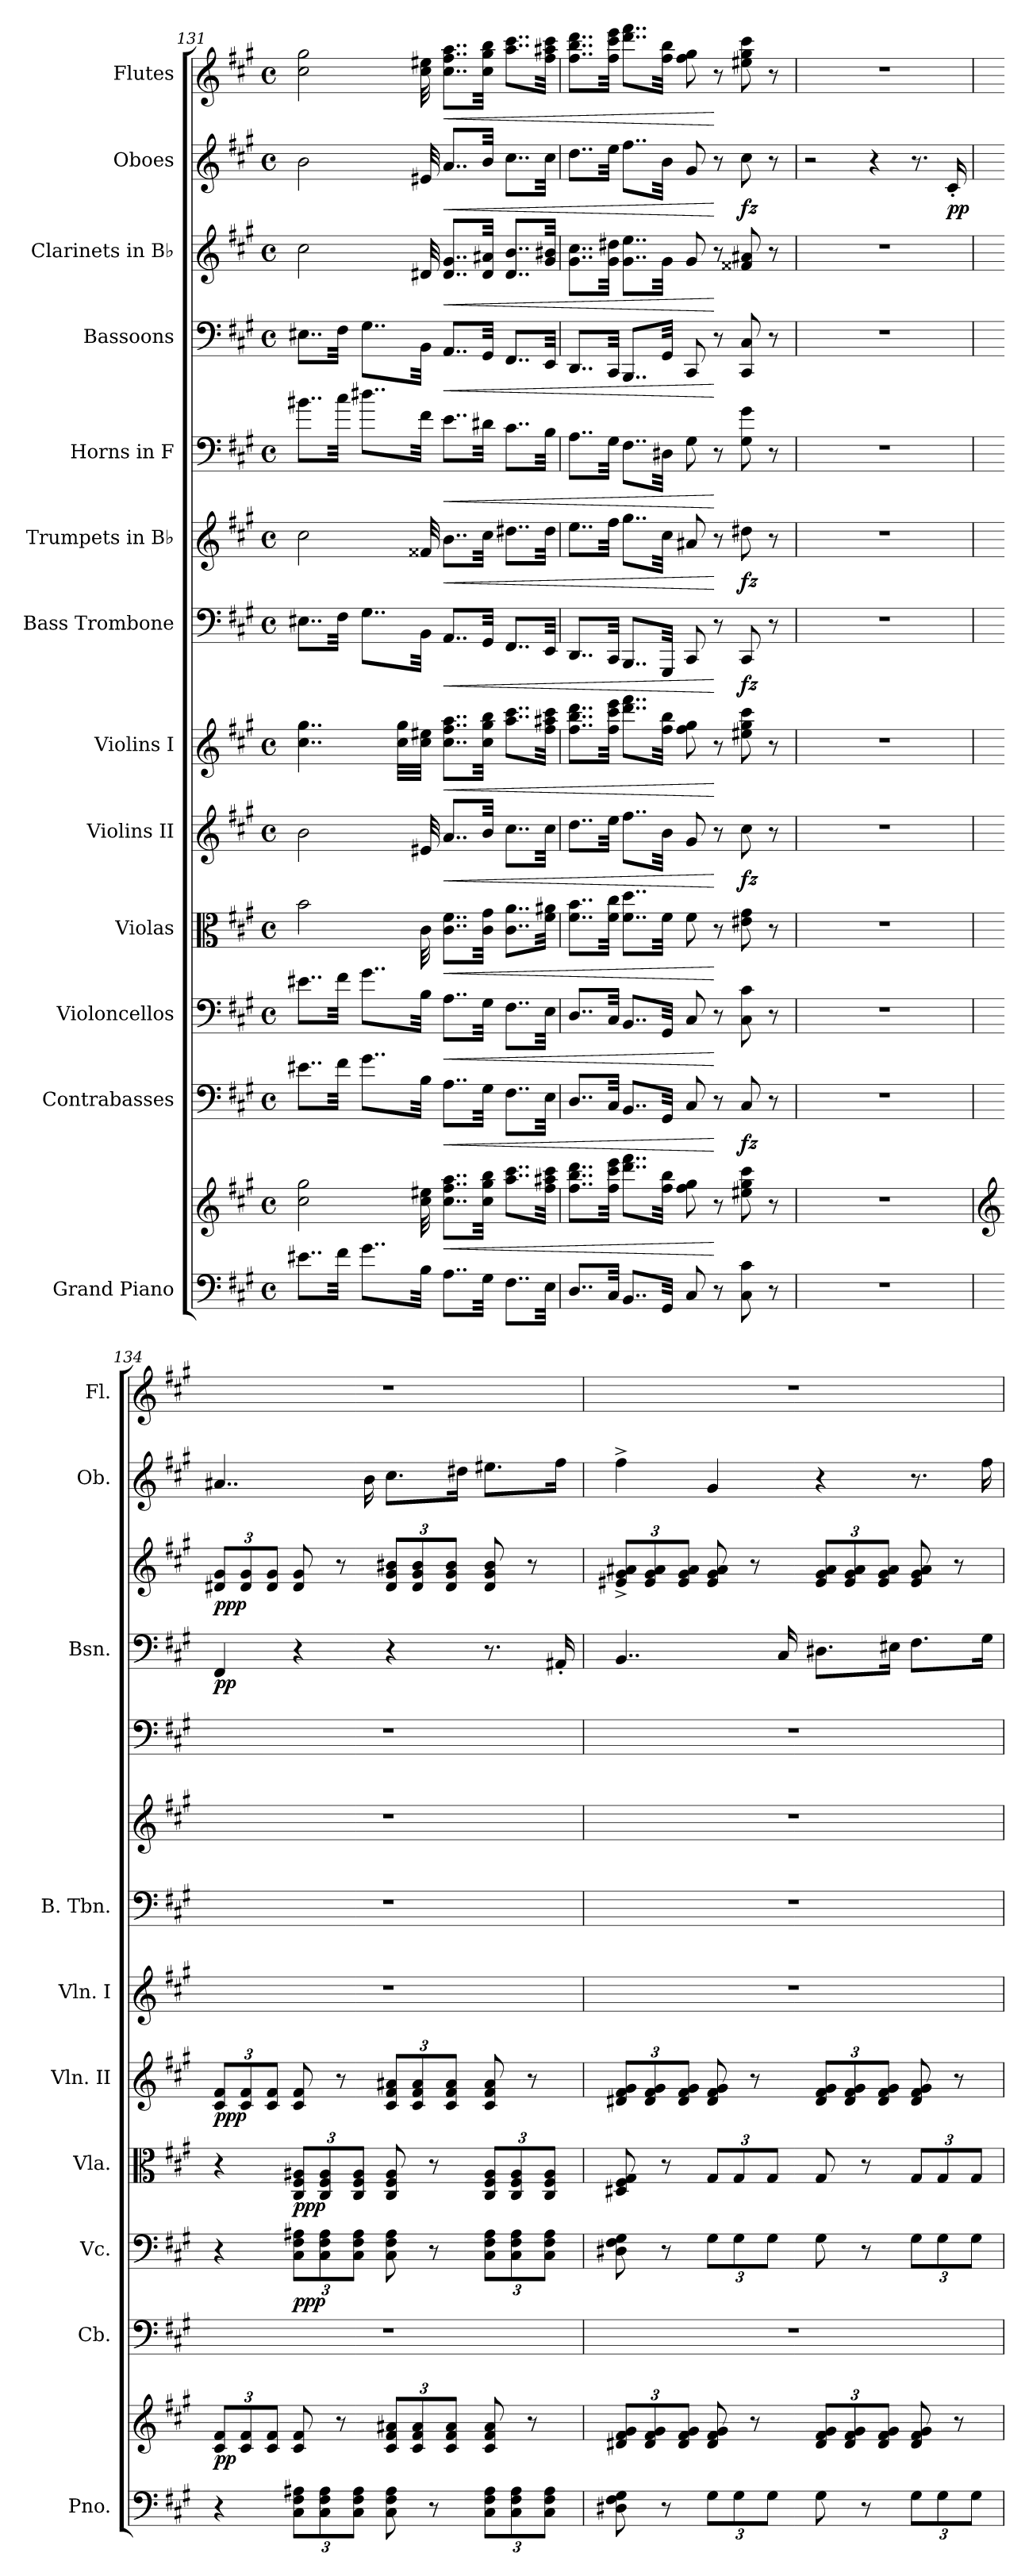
**kern	**kern	**dynam	**kern	**dynam	**kern	**dynam	**kern	**dynam	**kern	**dynam	**kern	**dynam	**kern	**dynam	**kern	**dynam	**kern	**dynam	**kern	**dynam	**kern	**dynam	**kern	**dynam	**kern	**dynam
*part13	*part13	*part13	*part12	*part12	*part11	*part11	*part10	*part10	*part9	*part9	*part8	*part8	*part7	*part7	*part6	*part6	*part5	*part5	*part4	*part4	*part3	*part3	*part2	*part2	*part1	*part1
*staff14	*staff13	*staff13/14	*staff12	*staff12	*staff11	*staff11	*staff10	*staff10	*staff9	*staff9	*staff8	*staff8	*staff7	*staff7	*staff6	*staff6	*staff5	*staff5	*staff4	*staff4	*staff3	*staff3	*staff2	*staff2	*staff1	*staff1
*I"Grand Piano	*	*	*I"Contrabasses	*	*I"Violoncellos	*	*I"Violas	*	*I"Violins II	*	*I"Violins I	*	*I"Bass Trombone	*	*I"Trumpets in B♭	*	*I"Horns in F	*	*I"Bassoons	*	*I"Clarinets in B♭	*	*I"Oboes	*	*I"Flutes	*
*I'Pno.	*	*	*I'Cb.	*	*I'Vc.	*	*I'Vla.	*	*I'Vln. II	*	*I'Vln. I	*	*I'B. Tbn.	*	*	*	*	*	*I'Bsn.	*	*	*	*I'Ob.	*	*I'Fl.	*
!!LO:PB:g=z
*clefF4	*clefG2	*	*clefF4	*	*clefF4	*	*clefC3	*	*clefG2	*	*clefG2	*	*clefF4	*	*clefG2	*	*clefF4	*	*clefF4	*	*clefG2	*	*clefG2	*	*clefG2	*
*	*	*	*ITrd7c12	*	*	*	*	*	*	*	*	*	*	*	*ITrd1c2	*	*ITrd4c7	*	*	*	*ITrd1c2	*	*	*	*	*
*k[f#c#g#]	*k[f#c#g#]	*	*k[f#c#g#]	*	*k[f#c#g#]	*	*k[f#c#g#]	*	*k[f#c#g#]	*	*k[f#c#g#]	*	*k[f#c#g#]	*	*k[f#]	*	*k[f#c#]	*	*k[f#c#g#]	*	*k[f#]	*	*k[f#c#g#]	*	*k[f#c#g#]	*
*M4/4	*M4/4	*	*M4/4	*	*M4/4	*	*M4/4	*	*M4/4	*	*M4/4	*	*M4/4	*	*M4/4	*	*M4/4	*	*M4/4	*	*M4/4	*	*M4/4	*	*M4/4	*
*met(c)	*met(c)	*	*met(c)	*	*met(c)	*	*met(c)	*	*met(c)	*	*met(c)	*	*met(c)	*	*met(c)	*	*met(c)	*	*met(c)	*	*met(c)	*	*met(c)	*	*met(c)	*
=131	=131	=131	=131	=131	=131	=131	=131	=131	=131	=131	=131	=131	=131	=131	=131	=131	=131	=131	=131	=131	=131	=131	=131	=131	=131	=131
!	!LO:N:vis=2	!	!	!	!	!	!LO:N:vis=2	!	!LO:N:vis=2	!	!	!	!	!	!LO:N:vis=2	!	!	!	!	!	!LO:N:vis=2	!	!LO:N:vis=2	!	!LO:N:vis=2	!
8..e#X\L	4...cc#\ 4...gg#\	.	8..E#X\L	.	8..e#X\L	.	4...b\	.	4...b\	.	4..cc#\ 4..gg#\	.	8..E#X\L	.	4...b\	.	8..e#X\L	.	8..E#X\L	.	4...b\	.	4...b\	.	4...cc#\ 4...gg#\	.
32f#\Jkk	.	.	32F#\Jkk	.	32f#\Jkk	.	.	.	.	.	.	.	32F#\Jkk	.	.	.	32f#\Jkk	.	32F#\Jkk	.	.	.	.	.	.	.
8..g#\L	.	.	8..G#\L	.	8..g#\L	.	.	.	.	.	.	.	8..G#\L	.	.	.	8..g#X\L	.	8..G#\L	.	.	.	.	.	.	.
.	.	.	.	.	.	.	.	.	.	.	32cc#\ 32gg#\LLL	.	.	.	.	.	.	.	.	.	.	.	.	.	.	.
32B\Jkk	32cc#\ 32ee#X\	.	32BB\Jkk	.	32B\Jkk	.	32c#\	.	32e#X/	.	32cc#\ 32ee#X\JJJ	.	32BB\Jkk	.	32e#X/	.	32B\Jkk	.	32BB\Jkk	.	32c#X/	.	32e#X/	.	32cc#\ 32ee#X\	.
!	!	!LO:HP:b	!	!LO:HP:b	!	!LO:HP:b	!	!LO:HP:b	!	!LO:HP:b	!	!LO:HP:b	!	!LO:HP:b	!	!LO:HP:b	!	!LO:HP:b	!	!LO:HP:b	!	!LO:HP:b	!	!LO:HP:b	!	!LO:HP:b
8..A\L	8..cc#\ 8..ff#\ 8..aa\L	<	8..AA\L	<	8..A\L	<	8..c#\ 8..f#\L	<	8..a/L	<	8..cc#\ 8..ff#\ 8..aa\L	<	8..AA/L	<	8..a\L	<	8..A\L	<	8..AA/L	<	8..c#/ 8..f#/L	<	8..a/L	<	8..cc#\ 8..ff#\ 8..aa\L	<
32G#\Jkk	32cc#\ 32gg#\ 32bb\Jkk	.	32GG#\Jkk	.	32G#\Jkk	.	32c#\ 32g#\Jkk	.	32b/Jkk	.	32cc#\ 32gg#\ 32bb\Jkk	.	32GG#/Jkk	.	32b\Jkk	.	32G#X\Jkk	.	32GG#/Jkk	.	32c#/ 32g#X/Jkk	.	32b/Jkk	.	32cc#\ 32gg#\ 32bb\Jkk	.
8..F#\L	8..aa\ 8..ccc#\L	.	8..FF#\L	.	8..F#\L	.	8..c#\ 8..a\L	.	8..cc#\L	.	8..aa\ 8..ccc#\L	.	8..FF#/L	.	8..cc#X\L	.	8..F#\L	.	8..FF#/L	.	8..c#/ 8..a/L	.	8..cc#\L	.	8..aa\ 8..ccc#\L	.
32E\Jkk	32ff#\ 32aa#X\ 32ccc#\Jkk	.	32EE\Jkk	.	32E\Jkk	.	32f#\ 32a#X\Jkk	.	32cc#\Jkk	.	32ff#\ 32aa#X\ 32ccc#\Jkk	.	32EE/Jkk	.	32cc#\Jkk	.	32E\Jkk	.	32EE/Jkk	.	32f#/ 32a#X/Jkk	.	32cc#\Jkk	.	32ff#\ 32aa#X\ 32ccc#\Jkk	.
=132	=132	=132	=132	=132	=132	=132	=132	=132	=132	=132	=132	=132	=132	=132	=132	=132	=132	=132	=132	=132	=132	=132	=132	=132	=132	=132
8..D/L	8..ff#\ 8..bb\ 8..ddd\L	.	8..DD/L	.	8..D/L	.	8..f#\ 8..b\L	.	8..dd\L	.	8..ff#\ 8..bb\ 8..ddd\L	.	8..DD/L	.	8..dd\L	.	8..D\L	.	8..DD/L	.	8..f#\ 8..b\L	.	8..dd\L	.	8..ff#\ 8..bb\ 8..ddd\L	.
32C#/Jkk	32ff#\ 32ccc#\ 32eee\Jkk	.	32CC#/Jkk	.	32C#/Jkk	.	32f#\ 32cc#\Jkk	.	32ee\Jkk	.	32ff#\ 32ccc#\ 32eee\Jkk	.	32CC#/Jkk	.	32ee\Jkk	.	32C#\Jkk	.	32CC#/Jkk	.	32f#\ 32cc#X\Jkk	.	32ee\Jkk	.	32ff#\ 32ccc#\ 32eee\Jkk	.
8..BB/L	8..ddd\ 8..fff#\L	.	8..BBB/L	.	8..BB/L	.	8..f#\ 8..dd\L	.	8..ff#\L	.	8..ddd\ 8..fff#\L	.	8..BBB/L	.	8..ff#\L	.	8..BB\L	.	8..BBB/L	.	8..f#\ 8..dd\L	.	8..ff#\L	.	8..ddd\ 8..fff#\L	.
32GG#/Jkk	32ff#\ 32bb\Jkk	.	32GGG#/Jkk	.	32GG#/Jkk	.	32f#\Jkk	.	32b\Jkk	.	32ff#\ 32bb\Jkk	.	32GGG#/Jkk	.	32b\Jkk	.	32GG#X\Jkk	.	32GG#/Jkk	.	32f#\Jkk	.	32b\Jkk	.	32ff#\ 32bb\Jkk	.
8C#/	8ff#\ 8gg#\	.	8CC#/	.	8C#/	.	8f#\	.	8g#/	.	8ff#\ 8gg#\	.	8CC#/	.	8g#X/	.	8C#\	.	8CC#/	.	8f#/	.	8g#/	.	8ff#\ 8gg#\	.
8r	8r	[	8r	[	8r	[	8r	[	8r	[	8r	[	8r	[	8r	[	8r	[	8r	[	8r	[	8r	[	8r	[
!	!	!LO:DY:b=2	!	!	!	!	!	!	!	!	!	!	!	!	!	!	!	!	!	!	!	!	!	!	!	!
!	!	!LO:DY:n=1:b=2	!	!	!	!	!	!	!	!	!	!	!	!	!	!	!	!	!	!	!	!	!	!	!	!
!	!	!LO:DY:n=2:b	!	!	!	!	!	!	!	!	!	!	!	!	!	!	!	!	!	!	!	!	!	!	!	!
!	!	!LO:DY:n=3:b	!	!	!	!	!	!	!	!	!	!	!	!	!	!	!	!	!	!	!	!	!	!	!	!
!	!	!LO:DY:n=4:b	!	!LO:DY:b	!	!LO:DY:b	!	!	!	!	!	!	!	!	!	!	!	!	!	!	!	!	!	!	!	!
!	!	!	!	!	!	!LO:DY:n=1:b	!	!LO:DY:b	!	!	!	!	!	!	!	!	!	!	!	!	!	!	!	!	!	!
!	!	!	!	!	!	!	!	!LO:DY:n=1:b	!	!LO:DY:b	!	!LO:DY:b	!	!	!	!	!	!	!	!	!	!	!	!	!	!
!	!	!	!	!	!	!	!	!	!	!	!	!LO:DY:n=1:b	!	!	!	!	!	!	!	!	!	!	!	!	!	!
!	!	!	!	!	!	!	!	!	!	!	!	!LO:DY:n=2:b	!	!LO:DY:b	!	!LO:DY:b	!	!LO:DY:b	!	!	!	!	!	!	!	!
!	!	!	!	!	!	!	!	!	!	!	!	!	!	!	!	!	!	!LO:DY:n=1:b	!	!LO:DY:b	!	!	!	!	!	!
!	!	!	!	!	!	!	!	!	!	!	!	!	!	!	!	!	!	!	!	!LO:DY:n=1:b	!	!LO:DY:b	!	!	!	!
!	!	!	!	!	!	!	!	!	!	!	!	!	!	!	!	!	!	!	!	!	!	!LO:DY:n=1:b	!	!LO:DY:b	!	!LO:DY:b
!	!	!	!	!	!	!	!	!	!	!	!	!	!	!	!	!	!	!	!	!	!	!	!	!	!	!LO:DY:n=1:b
!	!	!	!	!	!	!	!	!	!	!	!	!	!	!	!	!	!	!	!	!	!	!	!	!	!	!LO:DY:n=2:b
8C#\ 8c#\	8ee#X\ 8gg#\ 8ccc#\	fz fz fz fz fz	8CC#/	fz	8C#\ 8c#\	fz fz	8e#X\ 8g#\	fz fz	8cc#\	fz	8ee#X\ 8gg#\ 8ccc#\	fz fz fz	8CC#/	fz	8cc#X\	fz	8C#\ 8c#\	fz fz	8CC#/ 8C#/	fz fz	8e#X/ 8g#X/	fz fz	8cc#\	fz	8ee#X\ 8gg#\ 8ccc#\	fz fz fz
8r	8r	.	8r	.	8r	.	8r	.	8r	.	8r	.	8r	.	8r	.	8r	.	8r	.	8r	.	8r	.	8r	.
=133	=133	=133	=133	=133	=133	=133	=133	=133	=133	=133	=133	=133	=133	=133	=133	=133	=133	=133	=133	=133	=133	=133	=133	=133	=133	=133
1r	1r	.	1r	.	1r	.	1r	.	1r	.	1r	.	1r	.	1r	.	1r	.	1r	.	1r	.	2r	.	1r	.
.	.	.	.	.	.	.	.	.	.	.	.	.	.	.	.	.	.	.	.	.	.	.	4r	.	.	.
.	.	.	.	.	.	.	.	.	.	.	.	.	.	.	.	.	.	.	.	.	.	.	8.r	.	.	.
!	!	!	!	!	!	!	!	!	!	!	!	!	!	!	!	!	!	!	!	!	!	!	!	!LO:DY:b	!	!
.	.	.	.	.	.	.	.	.	.	.	.	.	.	.	.	.	.	.	.	.	.	.	16c#'/	pp	.	.
=134	=134	=134	=134	=134	=134	=134	=134	=134	=134	=134	=134	=134	=134	=134	=134	=134	=134	=134	=134	=134	=134	=134	=134	=134	=134	=134
*	*clefG2	*	*	*	*	*	*	*	*	*	*	*	*	*	*	*	*	*	*	*	*	*	*	*	*	*
*	*Xbrackettup	*	*	*	*	*	*	*	*Xbrackettup	*	*	*	*	*	*	*	*	*	*	*	*Xbrackettup	*	*	*	*	*
!	!	!LO:DY:b	!	!	!	!	!	!	!	!LO:DY:b	!	!	!	!	!	!	!	!	!	!LO:DY:b	!	!LO:DY:b	!	!	!	!
4r	12c#/ 12f#/L	pp	1r	.	4r	.	4r	.	12c#/ 12f#/L	ppp	1r	.	1r	.	1r	.	1r	.	4FF#/	pp	12c#X/ 12f#/L	ppp	4..a#X/	.	1r	.
.	12c#/ 12f#/	.	.	.	.	.	.	.	12c#/ 12f#/	.	.	.	.	.	.	.	.	.	.	.	12c#/ 12f#/	.	.	.	.	.
.	12c#/ 12f#/J	.	.	.	.	.	.	.	12c#/ 12f#/J	.	.	.	.	.	.	.	.	.	.	.	12c#/ 12f#/J	.	.	.	.	.
*Xbrackettup	*	*	*	*	*Xbrackettup	*	*Xbrackettup	*	*	*	*	*	*	*	*	*	*	*	*	*	*	*	*	*	*	*
!	!	!	!	!	!	!LO:DY:b	!	!LO:DY:b	!	!	!	!	!	!	!	!	!	!	!	!	!	!	!	!	!	!
12C#\ 12F#\ 12A#X\L	8c#/ 8f#/	.	.	.	12C#\ 12F#\ 12A#X\L	ppp	12C#/ 12F#/ 12A#X/L	ppp	8c#/ 8f#/	.	.	.	.	.	.	.	.	.	4r	.	8c#/ 8f#/	.	.	.	.	.
12C#\ 12F#\ 12A#\	.	.	.	.	12C#\ 12F#\ 12A#\	.	12C#/ 12F#/ 12A#/	.	.	.	.	.	.	.	.	.	.	.	.	.	.	.	.	.	.	.
.	8r	.	.	.	.	.	.	.	8r	.	.	.	.	.	.	.	.	.	.	.	8r	.	.	.	.	.
12C#\ 12F#\ 12A#\J	.	.	.	.	12C#\ 12F#\ 12A#\J	.	12C#/ 12F#/ 12A#/J	.	.	.	.	.	.	.	.	.	.	.	.	.	.	.	.	.	.	.
.	.	.	.	.	.	.	.	.	.	.	.	.	.	.	.	.	.	.	.	.	.	.	16b\	.	.	.
8C#\ 8F#\ 8A#\	12c#/ 12f#/ 12a#X/L	.	.	.	8C#\ 8F#\ 8A#\	.	8C#/ 8F#/ 8A#/	.	12c#/ 12f#/ 12a#X/L	.	.	.	.	.	.	.	.	.	4r	.	12c#/ 12f#/ 12a#X/L	.	8.cc#\L	.	.	.
.	12c#/ 12f#/ 12a#/	.	.	.	.	.	.	.	12c#/ 12f#/ 12a#/	.	.	.	.	.	.	.	.	.	.	.	12c#/ 12f#/ 12a#/	.	.	.	.	.
8r	.	.	.	.	8r	.	8r	.	.	.	.	.	.	.	.	.	.	.	.	.	.	.	.	.	.	.
.	12c#/ 12f#/ 12a#/J	.	.	.	.	.	.	.	12c#/ 12f#/ 12a#/J	.	.	.	.	.	.	.	.	.	.	.	12c#/ 12f#/ 12a#/J	.	.	.	.	.
.	.	.	.	.	.	.	.	.	.	.	.	.	.	.	.	.	.	.	.	.	.	.	16dd#X\Jk	.	.	.
12C#\ 12F#\ 12A#\L	8c#/ 8f#/ 8a#/	.	.	.	12C#\ 12F#\ 12A#\L	.	12C#/ 12F#/ 12A#/L	.	8c#/ 8f#/ 8a#/	.	.	.	.	.	.	.	.	.	8.r	.	8c#/ 8f#/ 8a#/	.	8.ee#X\L	.	.	.
12C#\ 12F#\ 12A#\	.	.	.	.	12C#\ 12F#\ 12A#\	.	12C#/ 12F#/ 12A#/	.	.	.	.	.	.	.	.	.	.	.	.	.	.	.	.	.	.	.
.	8r	.	.	.	.	.	.	.	8r	.	.	.	.	.	.	.	.	.	.	.	8r	.	.	.	.	.
12C#\ 12F#\ 12A#\J	.	.	.	.	12C#\ 12F#\ 12A#\J	.	12C#/ 12F#/ 12A#/J	.	.	.	.	.	.	.	.	.	.	.	.	.	.	.	.	.	.	.
.	.	.	.	.	.	.	.	.	.	.	.	.	.	.	.	.	.	.	16AA#X'/	.	.	.	16ff#\Jk	.	.	.
!!LO:PB:g=z
=135	=135	=135	=135	=135	=135	=135	=135	=135	=135	=135	=135	=135	=135	=135	=135	=135	=135	=135	=135	=135	=135	=135	=135	=135	=135	=135
8D#X\ 8F#\ 8G#\	12d#X/ 12f#/ 12g#/L	.	1r	.	8D#X\ 8F#\ 8G#\	.	8D#X/ 8F#/ 8G#/	.	12d#X/ 12f#/ 12g#/L	.	1r	.	1r	.	1r	.	1r	.	4..BB/	.	12d#X/^ 12f#/^ 12g#X/^L	.	4ff#^\	.	1r	.
.	12d#/ 12f#/ 12g#/	.	.	.	.	.	.	.	12d#/ 12f#/ 12g#/	.	.	.	.	.	.	.	.	.	.	.	12d#/ 12f#/ 12g#/	.	.	.	.	.
8r	.	.	.	.	8r	.	8r	.	.	.	.	.	.	.	.	.	.	.	.	.	.	.	.	.	.	.
.	12d#/ 12f#/ 12g#/J	.	.	.	.	.	.	.	12d#/ 12f#/ 12g#/J	.	.	.	.	.	.	.	.	.	.	.	12d#/ 12f#/ 12g#/J	.	.	.	.	.
12G#\L	8d#/ 8f#/ 8g#/	.	.	.	12G#\L	.	12G#/L	.	8d#/ 8f#/ 8g#/	.	.	.	.	.	.	.	.	.	.	.	8d#/ 8f#/ 8g#/	.	4g#/	.	.	.
12G#\	.	.	.	.	12G#\	.	12G#/	.	.	.	.	.	.	.	.	.	.	.	.	.	.	.	.	.	.	.
.	8r	.	.	.	.	.	.	.	8r	.	.	.	.	.	.	.	.	.	.	.	8r	.	.	.	.	.
12G#\J	.	.	.	.	12G#\J	.	12G#/J	.	.	.	.	.	.	.	.	.	.	.	.	.	.	.	.	.	.	.
.	.	.	.	.	.	.	.	.	.	.	.	.	.	.	.	.	.	.	16C#/	.	.	.	.	.	.	.
8G#\	12d#/ 12f#/ 12g#/L	.	.	.	8G#\	.	8G#/	.	12d#/ 12f#/ 12g#/L	.	.	.	.	.	.	.	.	.	8.D#X\L	.	12d#/ 12f#/ 12g#/L	.	4r	.	.	.
.	12d#/ 12f#/ 12g#/	.	.	.	.	.	.	.	12d#/ 12f#/ 12g#/	.	.	.	.	.	.	.	.	.	.	.	12d#/ 12f#/ 12g#/	.	.	.	.	.
8r	.	.	.	.	8r	.	8r	.	.	.	.	.	.	.	.	.	.	.	.	.	.	.	.	.	.	.
.	12d#/ 12f#/ 12g#/J	.	.	.	.	.	.	.	12d#/ 12f#/ 12g#/J	.	.	.	.	.	.	.	.	.	.	.	12d#/ 12f#/ 12g#/J	.	.	.	.	.
.	.	.	.	.	.	.	.	.	.	.	.	.	.	.	.	.	.	.	16E#X\Jk	.	.	.	.	.	.	.
12G#\L	8d#/ 8f#/ 8g#/	.	.	.	12G#\L	.	12G#/L	.	8d#/ 8f#/ 8g#/	.	.	.	.	.	.	.	.	.	8.F#\L	.	8d#/ 8f#/ 8g#/	.	8.r	.	.	.
12G#\	.	.	.	.	12G#\	.	12G#/	.	.	.	.	.	.	.	.	.	.	.	.	.	.	.	.	.	.	.
.	8r	.	.	.	.	.	.	.	8r	.	.	.	.	.	.	.	.	.	.	.	8r	.	.	.	.	.
12G#\J	.	.	.	.	12G#\J	.	12G#/J	.	.	.	.	.	.	.	.	.	.	.	.	.	.	.	.	.	.	.
.	.	.	.	.	.	.	.	.	.	.	.	.	.	.	.	.	.	.	16G#\Jk	.	.	.	16ff#\	.	.	.
=	=	=	=	=	=	=	=	=	=	=	=	=	=	=	=	=	=	=	=	=	=	=	=	=	=	=
*-	*-	*-	*-	*-	*-	*-	*-	*-	*-	*-	*-	*-	*-	*-	*-	*-	*-	*-	*-	*-	*-	*-	*-	*-	*-	*-
